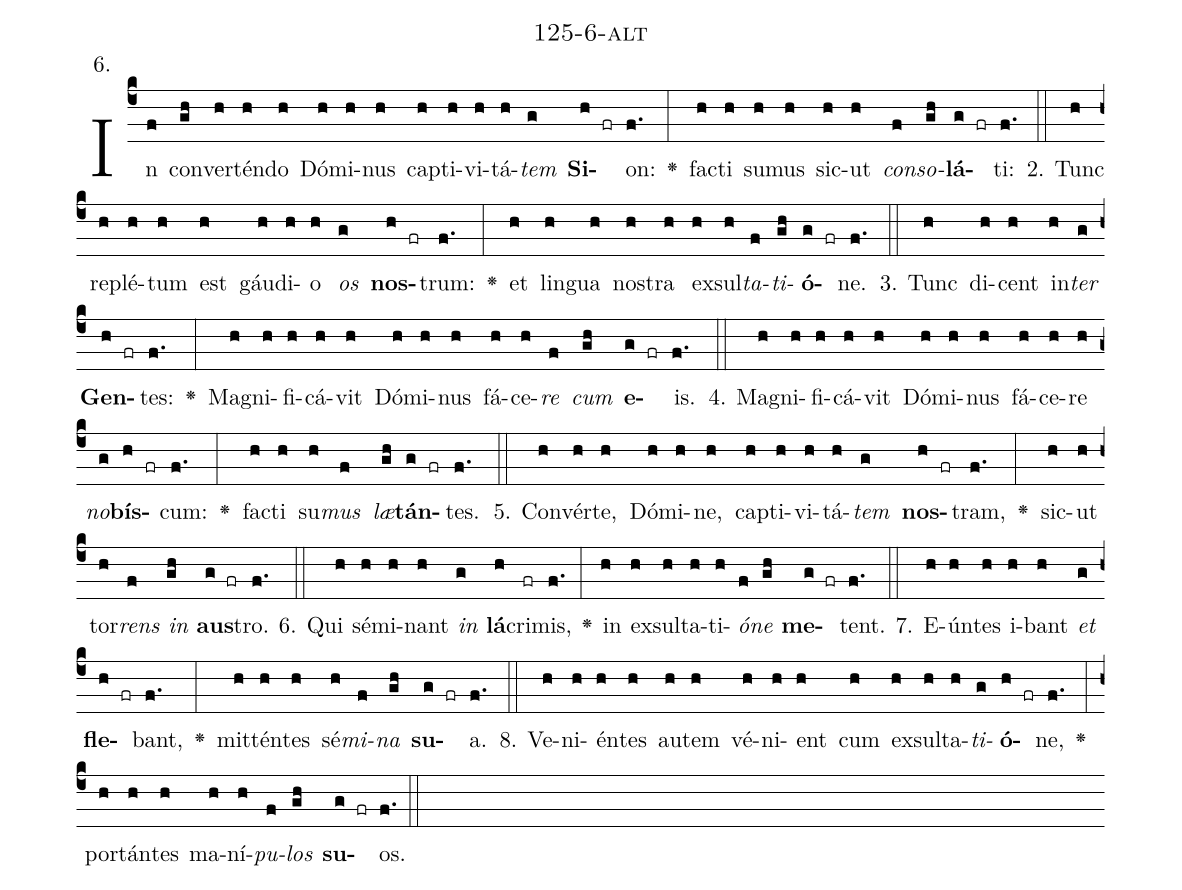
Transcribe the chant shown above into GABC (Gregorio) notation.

name: 125-6-alt;
annotation: 6.;
%%
(c4)In(f) con(gh)ver(h)tén(h)do(h) Dó(h)mi(h)nus(h) cap(h)ti(h)vi(h)tá(h)<i>tem</i>(g) <b>Si</b>(h fr)on:(f.) <v>\greheightstar</v>(:) fac(h)ti(h) su(h)mus(h) sic(h)ut(h) <i>con</i>(f)<i>so</i>(gh)<b>lá</b>(g fr)ti:(f.) (::)
2. Tunc(h) re(h)plé(h)tum(h) est(h) gáu(h)di(h)o(h) <i>os</i>(g) <b>nos</b>(h fr)trum:(f.) <v>\greheightstar</v>(:) et(h) lin(h)gua(h) nos(h)tra(h) ex(h)sul(h)<i>ta</i>(f)<i>ti</i>(gh)<b>ó</b>(g fr)ne.(f.) (::)
3. Tunc(h) di(h)cent(h) in(h)<i>ter</i>(g) <b>Gen</b>(h fr)tes:(f.) <v>\greheightstar</v>(:) Ma(h)gni(h)fi(h)cá(h)vit(h) Dó(h)mi(h)nus(h) fá(h)ce(h)<i>re</i>(f) <i>cum</i>(gh) <b>e</b>(g fr)is.(f.) (::)
4. Ma(h)gni(h)fi(h)cá(h)vit(h) Dó(h)mi(h)nus(h) fá(h)ce(h)re(h) <i>no</i>(g)<b>bís</b>(h fr)cum:(f.) <v>\greheightstar</v>(:) fac(h)ti(h) su(h)<i>mus</i>(f) <i>læ</i>(gh)<b>tán</b>(g fr)tes.(f.) (::)
5. Con(h)vér(h)te,(h) Dó(h)mi(h)ne,(h) cap(h)ti(h)vi(h)tá(h)<i>tem</i>(g) <b>nos</b>(h fr)tram,(f.) <v>\greheightstar</v>(:) sic(h)ut(h) tor(h)<i>rens</i>(f) <i>in</i>(gh) <b>aus</b>(g fr)tro.(f.) (::)
6. Qui(h) sé(h)mi(h)nant(h) <i>in</i>(g) <b>lá</b>(h)cri(fr)mis,(f.) <v>\greheightstar</v>(:) in(h) ex(h)sul(h)ta(h)ti(h)<i>ó</i>(f)<i>ne</i>(gh) <b>me</b>(g fr)tent.(f.) (::)
7. E(h)ún(h)tes(h) i(h)bant(h) <i>et</i>(g) <b>fle</b>(h fr)bant,(f.) <v>\greheightstar</v>(:) mit(h)tén(h)tes(h) sé(h)<i>mi</i>(f)<i>na</i>(gh) <b>su</b>(g fr)a.(f.) (::)
8. Ve(h)ni(h)én(h)tes(h) au(h)tem(h) vé(h)ni(h)ent(h) cum(h) ex(h)sul(h)ta(h)<i>ti</i>(g)<b>ó</b>(h fr)ne,(f.) <v>\greheightstar</v>(:) por(h)tán(h)tes(h) ma(h)ní(h)<i>pu</i>(f)<i>los</i>(gh) <b>su</b>(g fr)os.(f.) (::)
